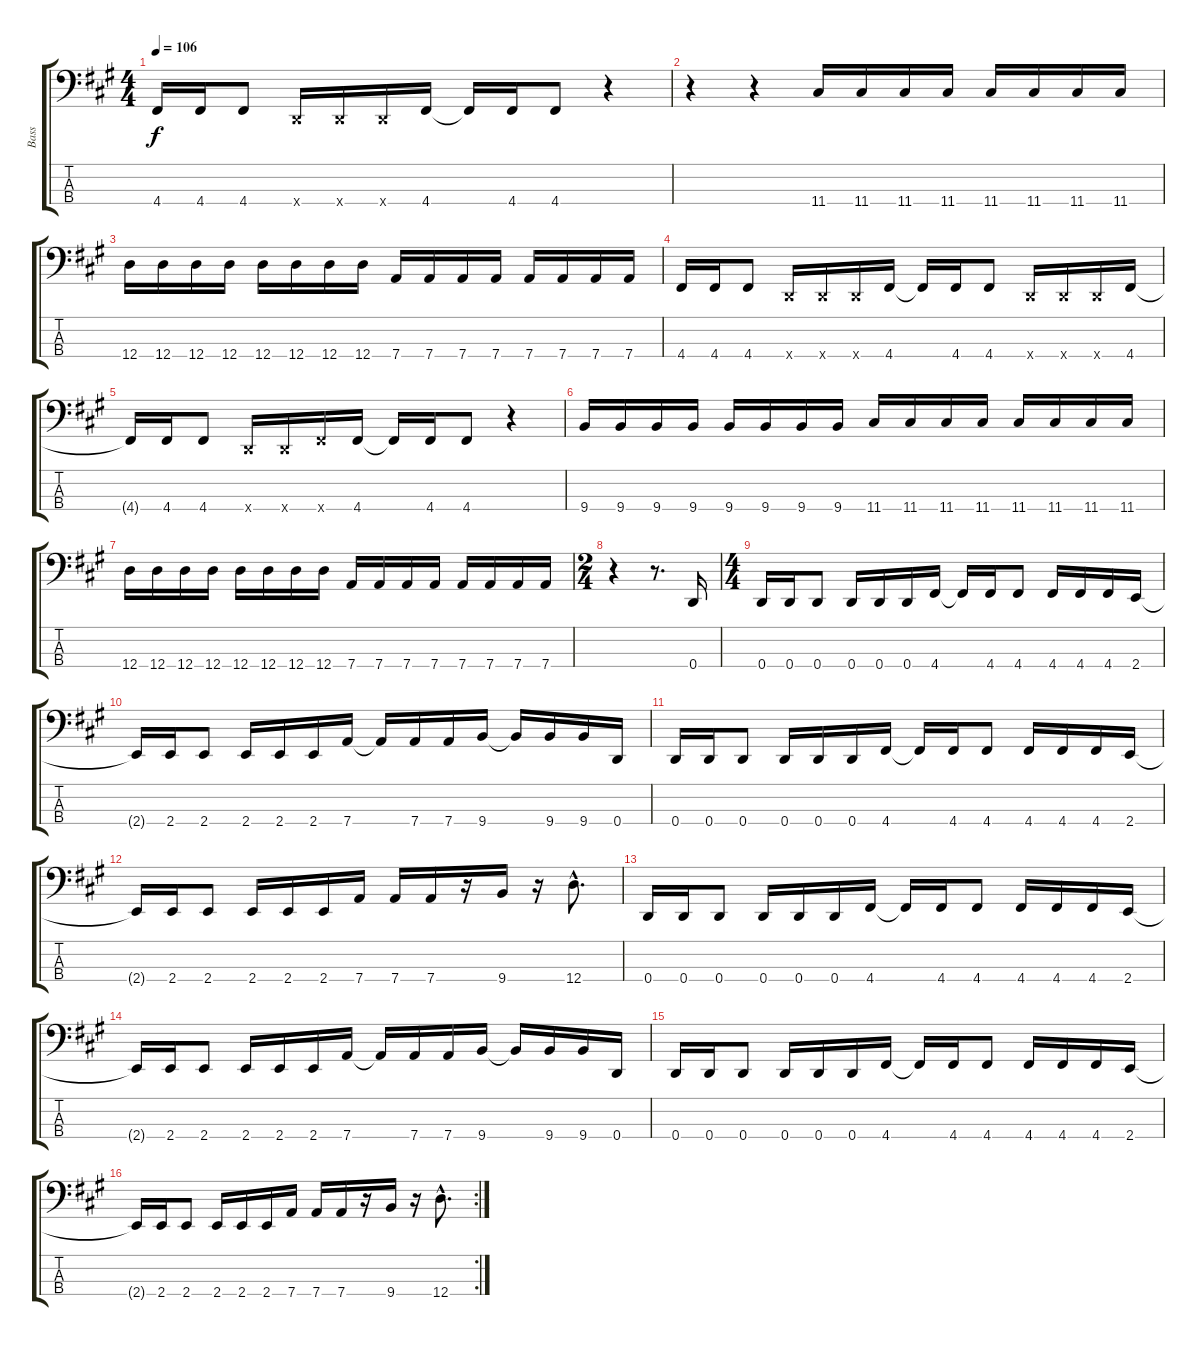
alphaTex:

\track ("Bass" "Bass") {instrument electricbassfinger}
\staff {score tabs}
\tuning (G2 D2 A1 D1) {hide}
\ts (4 4)
\tempo 106
\clef f4
\ks a
4.4{t}.16{dy f} 4.4.16 4.4.8 0.4{x}.16 0.4{x}.16 0.4{x}.16 4.4.16 4.4{t}.16 4.4.16 4.4.8 r.4 |
r.4 r.4 11.4.16 11.4.16 11.4.16 11.4.16 11.4.16 11.4.16 11.4.16 11.4.16 |
12.4.16 12.4.16 12.4.16 12.4.16 12.4.16 12.4.16 12.4.16 12.4.16 7.4.16 7.4.16 7.4.16 7.4.16 7.4.16 7.4.16 7.4.16 7.4.16 |
4.4.16 4.4.16 4.4.8 0.4{x}.16 0.4{x}.16 0.4{x}.16 4.4.16 4.4{t}.16 4.4.16 4.4.8 0.4{x}.16 0.4{x}.16 0.4{x}.16 4.4.16 |
4.4{t}.16 4.4.16 4.4.8 0.4{x}.16 0.4{x}.16 4.4{x}.16 4.4.16 4.4{t}.16 4.4.16 4.4.8 r.4 |
9.4.16 9.4.16 9.4.16 9.4.16 9.4.16 9.4.16 9.4.16 9.4.16 11.4.16 11.4.16 11.4.16 11.4.16 11.4.16 11.4.16 11.4.16 11.4.16 |
12.4.16 12.4.16 12.4.16 12.4.16 12.4.16 12.4.16 12.4.16 12.4.16 7.4.16 7.4.16 7.4.16 7.4.16 7.4.16 7.4.16 7.4.16 7.4.16 |
\ts (2 4)
r.4 r.8{d} 0.4.16 |
\ts (4 4)
0.4.16 0.4.16 0.4.8 0.4.16 0.4.16 0.4.16 4.4.16 4.4{t}.16 4.4.16 4.4.8 4.4.16 4.4.16 4.4.16 2.4.16 |
2.4{t}.16 2.4.16 2.4.8 2.4.16 2.4.16 2.4.16 7.4.16 7.4{t}.16 7.4.16 7.4.16 9.4.16 9.4{t}.16 9.4.16 9.4.16 0.4.16 |
0.4.16 0.4.16 0.4.8 0.4.16 0.4.16 0.4.16 4.4.16 4.4{t}.16 4.4.16 4.4.8 4.4.16 4.4.16 4.4.16 2.4.16 |
2.4{t}.16 2.4.16 2.4.8 2.4.16 2.4.16 2.4.16 7.4.16 7.4.16 7.4.16 r.16 9.4.16 r.16 12.4{hac}.8{d} |
0.4.16 0.4.16 0.4.8 0.4.16 0.4.16 0.4.16 4.4.16 4.4{t}.16 4.4.16 4.4.8 4.4.16 4.4.16 4.4.16 2.4.16 |
2.4{t}.16 2.4.16 2.4.8 2.4.16 2.4.16 2.4.16 7.4.16 7.4{t}.16 7.4.16 7.4.16 9.4.16 9.4{t}.16 9.4.16 9.4.16 0.4.16 |
0.4.16 0.4.16 0.4.8 0.4.16 0.4.16 0.4.16 4.4.16 4.4{t}.16 4.4.16 4.4.8 4.4.16 4.4.16 4.4.16 2.4.16 |
\rc 2
2.4{t}.16 2.4.16 2.4.8 2.4.16 2.4.16 2.4.16 7.4.16 7.4.16 7.4.16 r.16 9.4.16 r.16 12.4{hac}.8{d}
